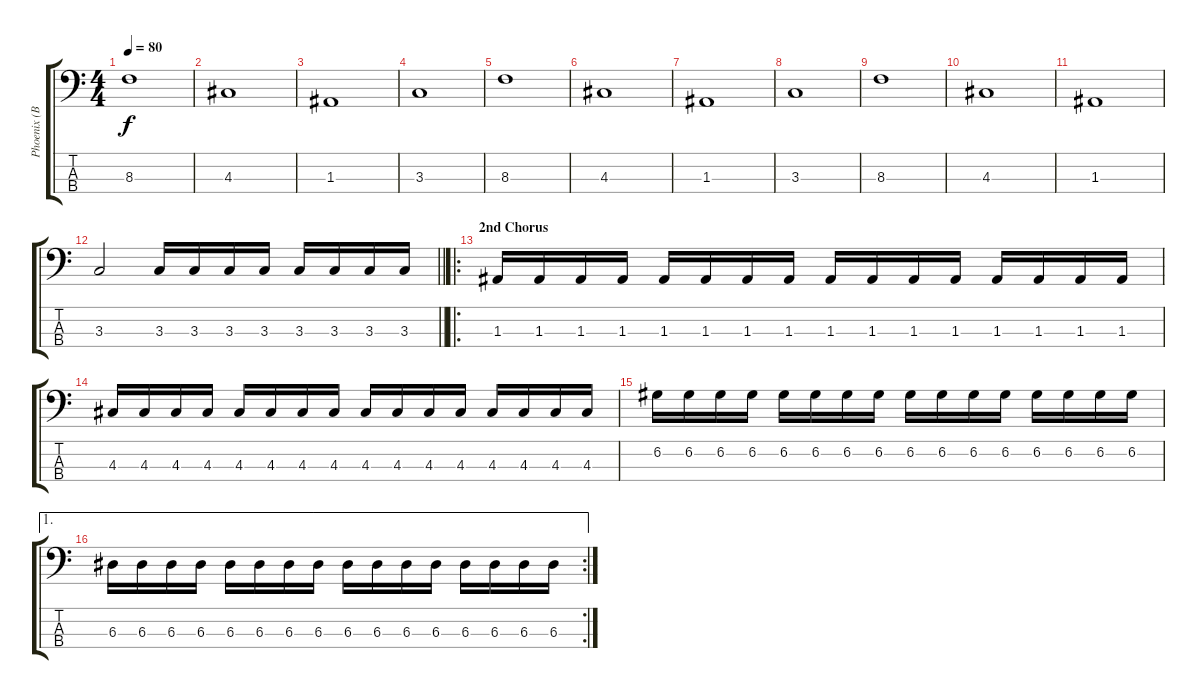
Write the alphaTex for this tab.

\track ("Phoenix (Basso)" "Phoenix (B") {instrument electricbasspick}
\staff {score tabs}
\tuning (G2 D2 A1 E1) {hide}
\ts (4 4)
\tempo 80
\clef f4
\ks c
8.3.1{dy f} |
4.3.1 |
1.3.1 |
3.3.1 |
8.3.1 |
4.3.1 |
1.3.1 |
3.3.1 |
8.3.1 |
4.3.1 |
1.3.1 |
\barLineRight lightlight
3.3.2 3.3.16 3.3.16 3.3.16 3.3.16 3.3.16 3.3.16 3.3.16 3.3.16 |
\ro
\section ("" "2nd Chorus")
1.3.16{instrument electricbassfinger} 1.3.16 1.3.16 1.3.16 1.3.16 1.3.16 1.3.16 1.3.16 1.3.16 1.3.16 1.3.16 1.3.16 1.3.16 1.3.16 1.3.16 1.3.16 |
4.3.16 4.3.16 4.3.16 4.3.16 4.3.16 4.3.16 4.3.16 4.3.16 4.3.16 4.3.16 4.3.16 4.3.16 4.3.16 4.3.16 4.3.16 4.3.16 |
6.2.16 6.2.16 6.2.16 6.2.16 6.2.16 6.2.16 6.2.16 6.2.16 6.2.16 6.2.16 6.2.16 6.2.16 6.2.16 6.2.16 6.2.16 6.2.16 |
\ae 1
\rc 2
6.3.16 6.3.16 6.3.16 6.3.16 6.3.16 6.3.16 6.3.16 6.3.16 6.3.16 6.3.16 6.3.16 6.3.16 6.3.16 6.3.16 6.3.16 6.3.16
